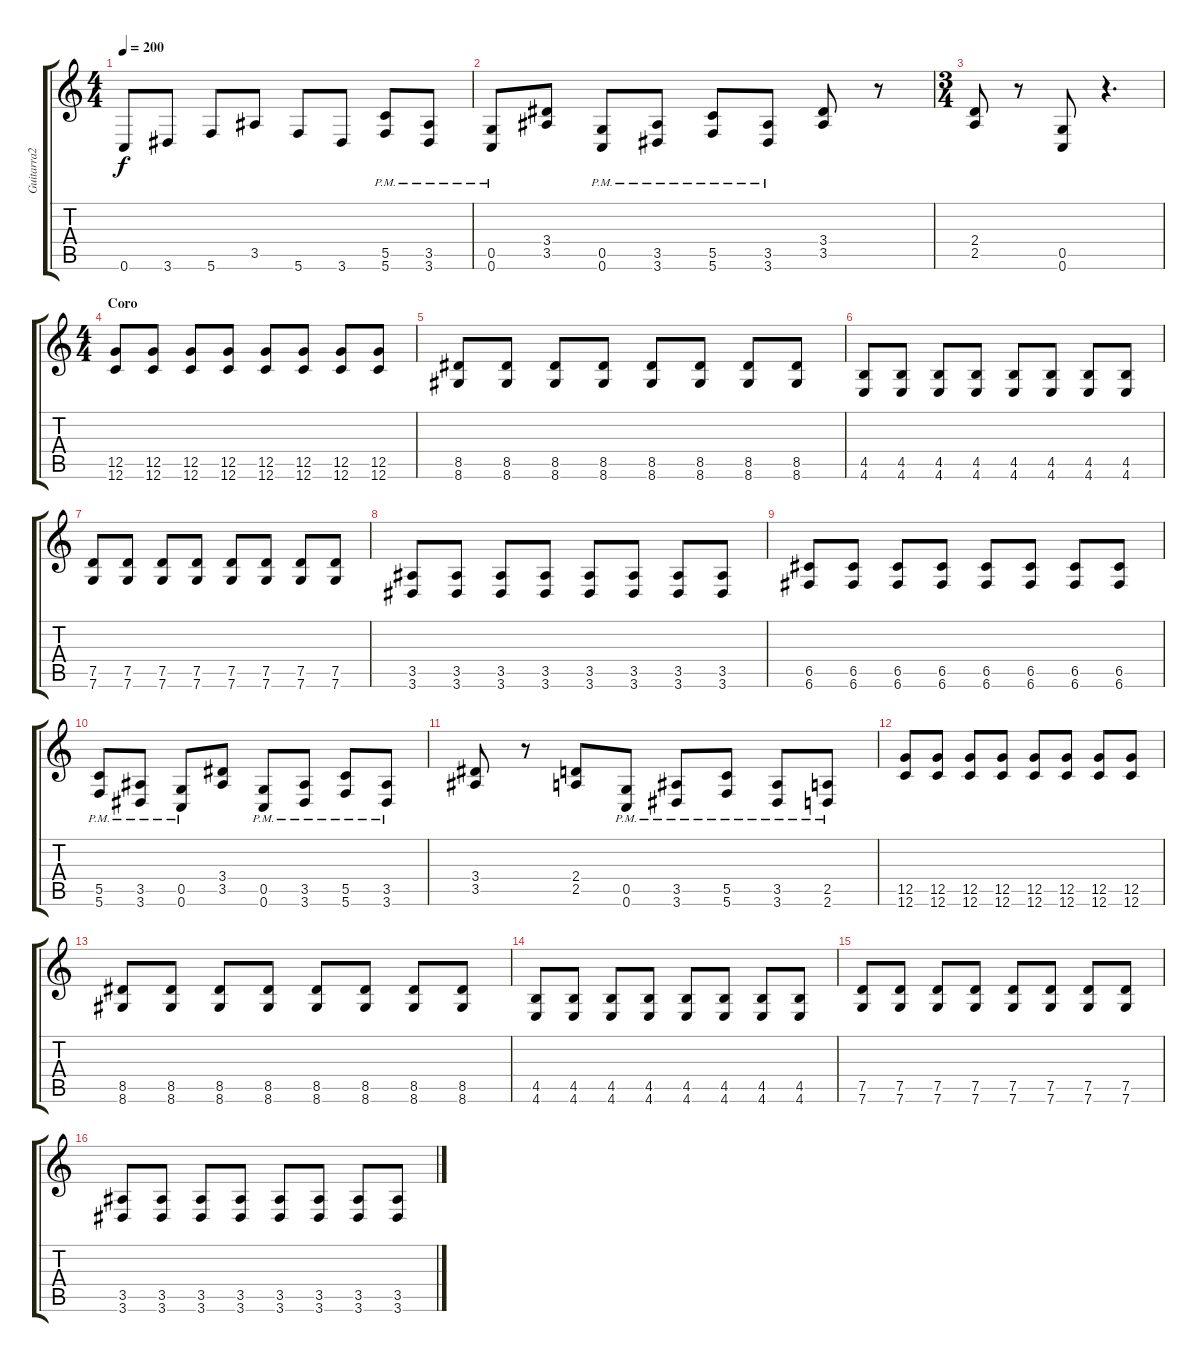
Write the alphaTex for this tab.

\track ("Guitarra2" "Guitarra2") {instrument distortionguitar}
\staff {score tabs}
\tuning (D4 A3 F3 C3 G2 C2) {hide}
\ts (4 4)
\tempo 200
\clef g2
\ks c
0.6.8{dy f} 3.6.8 5.6.8 3.5.8 5.6.8 3.6.8 (5.5{pm} 5.6{pm}).8 (3.5{pm} 3.6{pm}).8 |
(0.5{pm} 0.6{pm}).8 (3.4 3.5).8 (0.5{pm} 0.6{pm}).8 (3.5{pm} 3.6{pm}).8 (5.5{pm} 5.6{pm}).8 (3.5{pm} 3.6{pm}).8 (3.4 3.5).8 r.8 |
\ts (3 4)
(2.4 2.5).8 r.8 (0.5 0.6).8 r.4{d} |
\ts (4 4)
\section ("" "Coro")
(12.5 12.6).8 (12.5 12.6).8 (12.5 12.6).8 (12.5 12.6).8 (12.5 12.6).8 (12.5 12.6).8 (12.5 12.6).8 (12.5 12.6).8 |
(8.5 8.6).8 (8.5 8.6).8 (8.5 8.6).8 (8.5 8.6).8 (8.5 8.6).8 (8.5 8.6).8 (8.5 8.6).8 (8.5 8.6).8 |
(4.5 4.6).8 (4.5 4.6).8 (4.5 4.6).8 (4.5 4.6).8 (4.5 4.6).8 (4.5 4.6).8 (4.5 4.6).8 (4.5 4.6).8 |
(7.5 7.6).8 (7.5 7.6).8 (7.5 7.6).8 (7.5 7.6).8 (7.5 7.6).8 (7.5 7.6).8 (7.5 7.6).8 (7.5 7.6).8 |
(3.5 3.6).8 (3.5 3.6).8 (3.5 3.6).8 (3.5 3.6).8 (3.5 3.6).8 (3.5 3.6).8 (3.5 3.6).8 (3.5 3.6).8 |
(6.5 6.6).8 (6.5 6.6).8 (6.5 6.6).8 (6.5 6.6).8 (6.5 6.6).8 (6.5 6.6).8 (6.5 6.6).8 (6.5 6.6).8 |
(5.5{pm} 5.6{pm}).8 (3.5{pm} 3.6{pm}).8 (0.5{pm} 0.6{pm}).8 (3.4 3.5).8 (0.5{pm} 0.6{pm}).8 (3.5{pm} 3.6{pm}).8 (5.5{pm} 5.6{pm}).8 (3.5{pm} 3.6{pm}).8 |
(3.4 3.5).8 r.8 (2.4 2.5).8 (0.5{pm} 0.6{pm}).8 (3.5{pm} 3.6{pm}).8 (5.5{pm} 5.6{pm}).8 (3.5{pm} 3.6{pm}).8 (2.5{pm} 2.6{pm}).8 |
(12.5 12.6).8 (12.5 12.6).8 (12.5 12.6).8 (12.5 12.6).8 (12.5 12.6).8 (12.5 12.6).8 (12.5 12.6).8 (12.5 12.6).8 |
(8.5 8.6).8 (8.5 8.6).8 (8.5 8.6).8 (8.5 8.6).8 (8.5 8.6).8 (8.5 8.6).8 (8.5 8.6).8 (8.5 8.6).8 |
(4.5 4.6).8 (4.5 4.6).8 (4.5 4.6).8 (4.5 4.6).8 (4.5 4.6).8 (4.5 4.6).8 (4.5 4.6).8 (4.5 4.6).8 |
(7.5 7.6).8 (7.5 7.6).8 (7.5 7.6).8 (7.5 7.6).8 (7.5 7.6).8 (7.5 7.6).8 (7.5 7.6).8 (7.5 7.6).8 |
(3.5 3.6).8 (3.5 3.6).8 (3.5 3.6).8 (3.5 3.6).8 (3.5 3.6).8 (3.5 3.6).8 (3.5 3.6).8 (3.5 3.6).8
